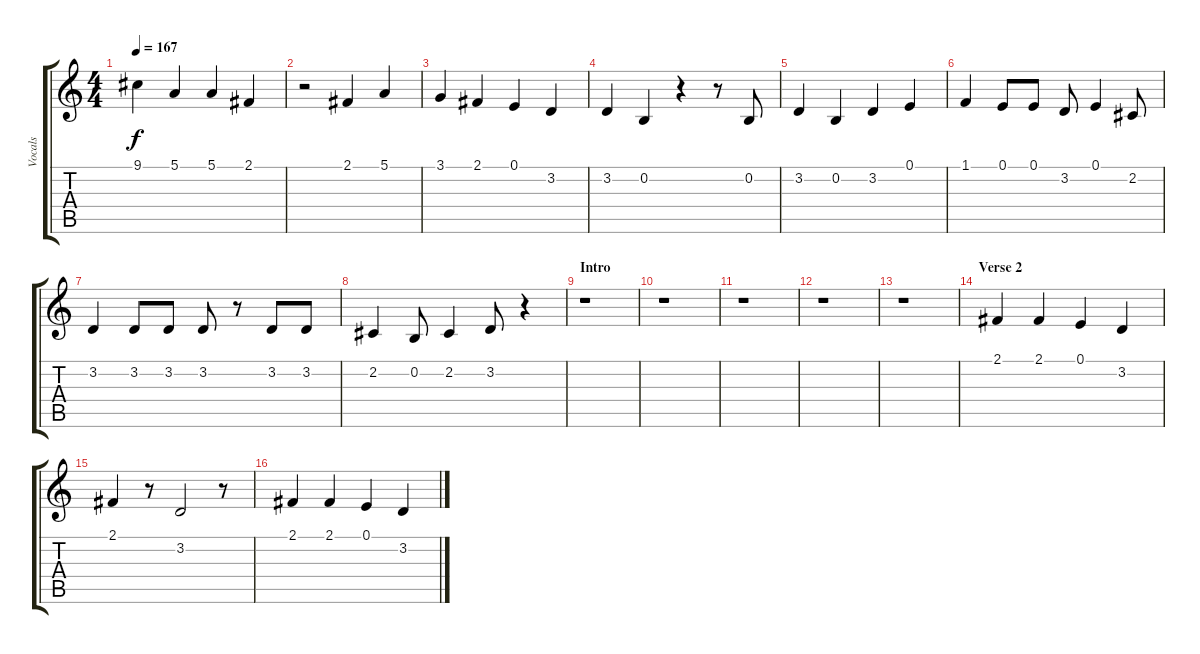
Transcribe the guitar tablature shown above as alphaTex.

\track ("Vocals" "Vocals") {instrument acousticgrandpiano}
\staff {score tabs}
\tuning (E4 B3 G3 D3 A2 E2) {hide}
\ts (4 4)
\tempo 167
\clef g2
\ks c
9.1.4{dy f} 5.1.4 5.1.4 2.1.4 |
r.2 2.1.4 5.1.4 |
3.1.4 2.1.4 0.1.4 3.2.4 |
3.2.4 0.2.4 r.4 r.8 0.2.8 |
3.2.4 0.2.4 3.2.4 0.1.4 |
1.1.4 0.1.8 0.1.8 3.2.8 0.1.4 2.2.8 |
3.2.4 3.2.8 3.2.8 3.2.8 r.8 3.2.8 3.2.8 |
2.2.4 0.2.8 2.2.4 3.2.8 r.4 |
\section ("" "Intro")
r.1 |
r.1 |
r.1 |
r.1 |
r.1 |
\section ("" "Verse 2")
2.1.4 2.1.4 0.1.4 3.2.4 |
2.1.4 r.8 3.2.2 r.8 |
2.1.4 2.1.4 0.1.4 3.2.4
